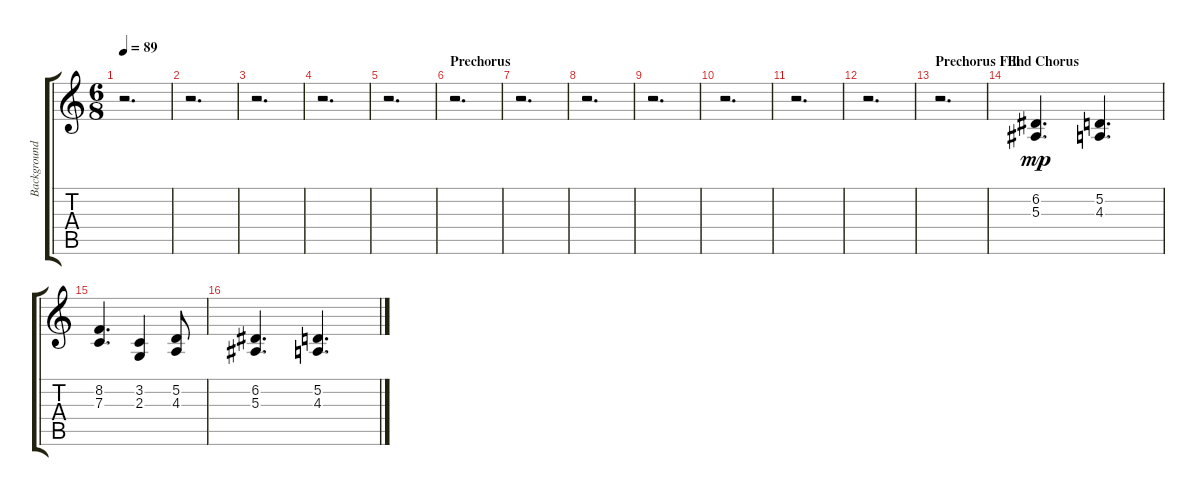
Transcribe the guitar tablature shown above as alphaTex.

\track ("Background Synth" "Background") {instrument fx8scifi}
\staff {score tabs}
\tuning (D4 A3 F3 C3 G2 C2) {hide}
\ts (6 8)
\tempo 89
\clef g2
\ks c
r.2{d dy mp} |
r.2{d} |
r.2{d} |
r.2{d} |
r.2{d} |
\section ("" "Prechorus")
r.2{d} |
r.2{d} |
r.2{d} |
r.2{d} |
r.2{d} |
r.2{d} |
r.2{d} |
\section ("" "Prechorus Fill")
r.2{d} |
\section ("" "End Chorus")
(6.2 5.3).4{d} (5.2 4.3).4{d} |
(8.2 7.3).4{d} (3.2 2.3).4 (5.2 4.3).8 |
(6.2 5.3).4{d} (5.2 4.3).4{d}
